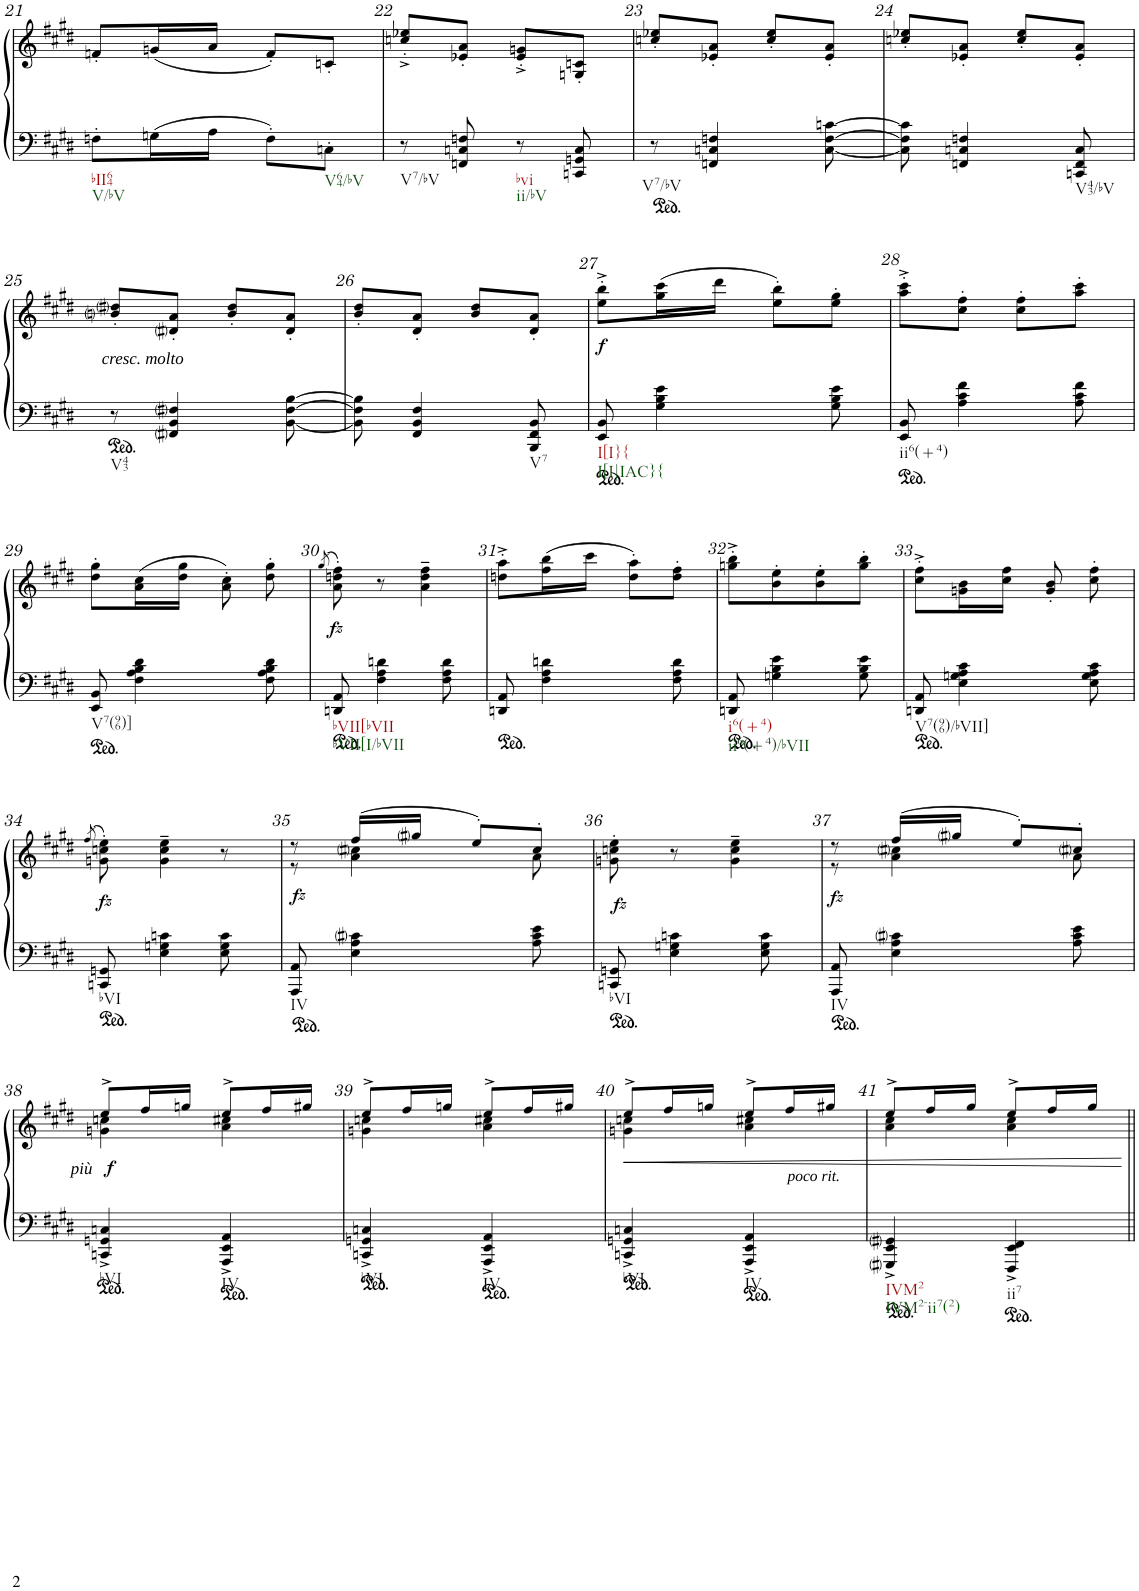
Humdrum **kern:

**kern	**kern	**dynam
*part1	*part1	*part1
*staff2	*staff1	*staff1/2
*I"Midi_1	*	*
!!LO:PB:g=z
*clefF4	*clefG2	*
*k[f#c#g#d#]	*k[f#c#g#d#]	*
*E:	*E:	*
*M2/4	*M2/4	*
=21	=21	=21
*^	*	*
!LO:TX:b:t=bII64	!	!	!
!LO:TX:b:t=V/bV	!	!	!
8Fn'\L	2ryy	8fn'/L	.
16Gn\L	.	(<16gn/L	.
16A\JJ	.	16a/JJ	.
8F'\L	.	8f'/L)	.
!LO:TX:b:t=V64/bV	!	!	!
8Cn'\J	.	8cn'/J	.
=22	=22	=22	=22
!LO:TX:b:t=V7/bV	!	!	!
8r	2ryy	8ccn/'^ 8ee-X/'^L	.
8FFn/ 8Cn/ 8Fn/	.	8e-X/' 8a/'J	.
!LO:TX:b:t=bvi	!	!	!
!LO:TX:b:t=ii/bV	!	!	!
8r	.	8e-/'^ 8gn/'^L	.
8CCn/ 8GGn/ 8C/	.	8Gn/' 8cn/'J	.
*v	*v	*	*
=23	=23	=23
!LO:TX:b:t=V7/bV	!	!
8r	8ccn/' 8ee-X/'L	.
4FFn/ 4Cn/ 4Fn/	8e-X/' 8a/'J	.
.	8cc/' 8ee-/'L	.
[8C\ [8F\ [8cn\	8e-/' 8a/'J	.
=24	=24	=24
8C\] 8F\] 8c\]	8ccn/' 8ee-X/'L	.
4FFn/ 4Cn/ 4Fn/	8e-X/' 8a/'J	.
.	8cc/' 8ee-/'L	.
!LO:TX:b:t=V43/bV	!	!
8CCn/ 8FF/ 8C/	8e-/' 8a/'J	.
!!LO:LB:g=z
=25	=25	=25
!LO:TX:a:i:t=cresc. molto	!	!
!LO:TX:b:t=V43	!	!
8r	8bni/' 8dd#i/'L	.
4FF#i/ 4BB/ 4F#i/	8d#i/' 8a/'J	.
.	8b/' 8dd#/'L	.
[8BB\ [8F#\ [8B\	8d#/' 8a/'J	.
=26	=26	=26
8BB\] 8F#\] 8B\]	8b/' 8dd#/'L	.
4FF#/ 4BB/ 4F#/	8d#/' 8a/'J	.
.	8b/ 8dd#/L	.
!LO:TX:b:t=V7	!	!
8BBB/ 8FF#/ 8BB/	8d#/' 8a/'J	.
=27	=27	=27
!LO:TX:b:t=I[I}{	!	!
!LO:TX:b:t=I[I|IAC}{	!	!
!	!	!LO:DY:b
8EE/ 8BB/	8ee\'^ 8bb\'^L	f
4G#\ 4B\ 4e\	(>16gg#\ 16ccc#\L	.
.	16ddd#\JJ	.
.	8ee\' 8bb\'L)	.
8G#\ 8B\ 8e\	8ee\' 8gg#\'J	.
=28	=28	=28
!LO:TX:b:t=ii6(+4)	!	!
8EE/ 8BB/	8aa\'^ 8ccc#\'^L	.
4A\ 4c#\ 4f#\	8cc#\' 8ff#\'J	.
.	8cc#\' 8ff#\'L	.
8A\ 8c#\ 8f#\	8aa\' 8ccc#\'J	.
!!LO:LB:g=z
=29	=29	=29
!LO:TX:b:t=V7(96)]	!	!
8EE/ 8BB/	8dd#\' 8gg#\'L	.
4F#\ 4A\ 4B\ 4d#\	(>16a\ 16cc#\L	.
.	16dd#\ 16gg#\JJ	.
.	8a\' 8cc#\')	.
8F#\ 8A\ 8B\ 8d#\	8dd#\' 8gg#\'	.
=30	=30	=30
.	(>8qgg#/	.
!LO:TX:b:t=bVII[bVII	!	!
!LO:TX:b:t=bVII[I/bVII	!	!
!	!	!LO:DY:b
8DDn/ 8AA/	8a\' 8ddn\' 8ff#\')	fz
4F#\ 4A\ 4dn\	8r	.
.	4a\~ 4dd\~ 4ff#\~	.
8F#\ 8A\ 8d\	.	.
=31	=31	=31
8DDn/ 8AA/	8ddn\'^ 8aa\'^L	.
4F#\ 4A\ 4dn\	(>16ff#\ 16bb\L	.
.	16ccc#\JJ	.
.	8dd\' 8aa\'L)	.
8F#\ 8A\ 8d\	8dd\' 8ff#\'J	.
=32	=32	=32
!LO:TX:b:t=i6(+4)	!	!
!LO:TX:b:t=ii6(+4)/bVII	!	!
8DDn/ 8AA/	8ggn\'^ 8bb\'^L	.
4Gn\ 4B\ 4e\	8b\' 8ee\'	.
.	8b\' 8ee\'	.
8G\ 8B\ 8e\	8gg\' 8bb\'J	.
=33	=33	=33
*	*^	*
!LO:TX:b:t=V7(96)/bVII]	!	!	!
8DDn/ 8AA/	8cc#\'^ 8ff#\'^L	2ryy	.
4E\ 4Gn\ 4A\ 4c#\	16gn\ 16b\L	.	.
.	16cc#\ 16ff#\JJ	.	.
.	8g/' 8b/'	.	.
8E\ 8G\ 8A\ 8c#\	8cc#\' 8ff#\'	.	.
!!LO:LB:g=z	!!
=34	=34	=34	=34
.	(>8qff#/	.	.
!LO:TX:b:t=bVI	!	!	!
!	!	!	!LO:DY:b
8CCn/ 8GGn/	8gn\' 8ccn\' 8ee\')	2ryy	fz
4E\ 4Gn\ 4cn\	4g\~ 4cc\~ 4ee\~	.	.
8E\ 8G\ 8c\	8r	.	.
=35	=35	=35	=35
!LO:TX:b:t=IV	!	!	!
!	!	!	!LO:DY:b
8AAA/ 8AA/	8r	8r	fz
4E\ 4A\ 4c#i\	(>16ff#/LL	4a\ 4cc#i\	.
.	16gg#i/JJ	.	.
.	8ee'/L)	.	.
8A\ 8c#\ 8e\	8cc#'/J	8a\	.
=36	=36	=36	=36
!LO:TX:b:t=bVI	!	!	!
!	!	!	!LO:DY:b
8CCn/ 8GGn/	8gn\' 8ccn\' 8ee\'	2ryy	fz
4E\ 4Gn\ 4cn\	8r	.	.
.	4g\~ 4cc\~ 4ee\~	.	.
8E\ 8G\ 8c\	.	.	.
=37	=37	=37	=37
!LO:TX:b:t=IV	!	!	!
!	!	!	!LO:DY:b
8AAA/ 8AA/	8r	8r	fz
4E\ 4A\ 4c#i\	(>16ff#/LL	4a\ 4cc#i\	.
.	16gg#i/JJ	.	.
.	8ee'/L)	.	.
8A\ 8c#\ 8e\	8cc#i'/J	8a\	.
!!LO:LB:g=z	!!
=38	=38	=38	=38
!	!LO:TX:b:i:t=più	!	!
!LO:TX:b:t=bVI	!	!	!
!	!	!	!LO:DY:b
4CCn/^ 4GGn/^ 4Cn/^	8ee^/L	4gn\ 4ccn\	f
.	16ff#/L	.	.
.	16ggn/JJ	.	.
!LO:TX:b:t=IV	!	!	!
4AAA/^ 4EE/^ 4AA/^	8ee^/L	4a\ 4cc#X\	.
.	16ff#/L	.	.
.	16gg#X/JJ	.	.
=39	=39	=39	=39
!LO:TX:b:t=bVI	!	!	!
4CCn/^ 4GGn/^ 4Cn/^	8ee^/L	4gn\ 4ccn\	.
.	16ff#/L	.	.
.	16ggn/JJ	.	.
!LO:TX:b:t=IV	!	!	!
4AAA/^ 4EE/^ 4AA/^	8ee^/L	4a\ 4cc#X\	.
.	16ff#/L	.	.
.	16gg#X/JJ	.	.
=40	=40	=40	=40
!LO:TX:b:t=bVI	!	!	!
!	!	!	!LO:HP:b
4CCn/^ 4GGn/^ 4Cn/^	8ee^/L	4gn\ 4ccn\	<
.	16ff#/L	.	.
.	16ggn/JJ	.	.
!LO:TX:b:t=IV	!	!	!
4AAA/^ 4EE/^ 4AA/^	8ee^/L	4a\ 4cc#X\	.
!	!LO:TX:b:i:t=poco rit.	!	!
.	16ff#/L	.	.
.	16gg#X/JJ	.	.
=41	=41	=41	=41
!LO:TX:b:t=IVM2	!	!	!
!LO:TX:b:t=IVM2-ii7(2)	!	!	!
4GGG#i/^ 4EE/^ 4GG#i/^	8ee^/L	4a\ 4cc#\	.
.	16ff#/L	.	.
.	16gg#/JJ	.	.
!LO:TX:b:t=ii7	!	!	!
4FFF#/^ 4EE/^ 4FF#/^	8ee^/L	4a\ 4cc#\	.
.	16ff#/L	.	.
.	16gg#/JJ	.	.
*	*v	*v	*
.	.	[
=||	=||	=||
*-	*-	*-
